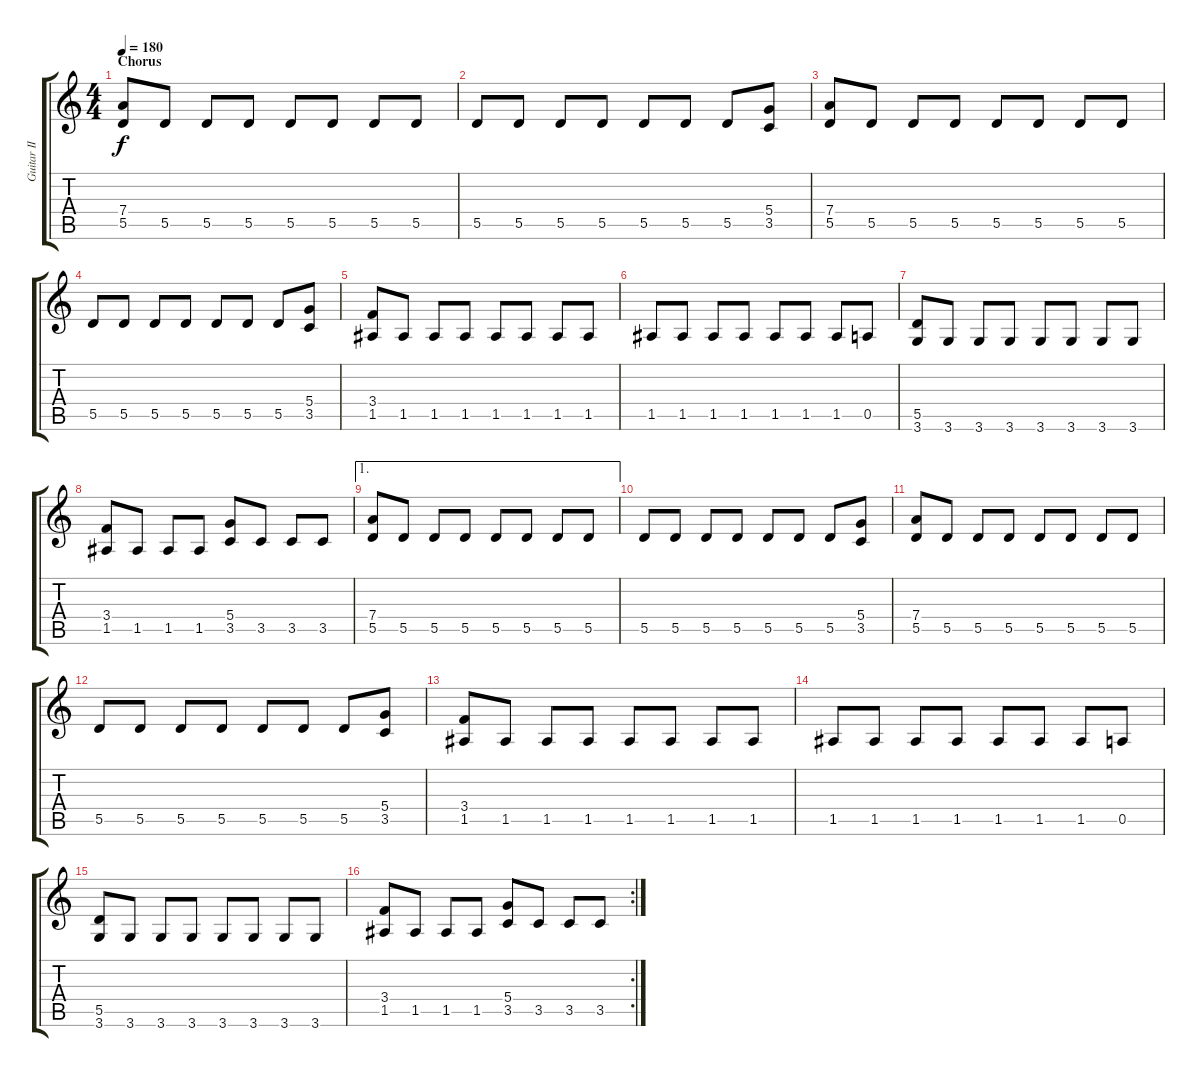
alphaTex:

\track ("Guitar II" "Guitar II") {instrument overdrivenguitar}
\staff {score tabs}
\tuning (E4 B3 G3 D3 A2 E2) {hide}
\ts (4 4)
\section ("" "Chorus")
\tempo 180
\clef g2
\ks c
(7.4 5.5).8{dy f} 5.5.8 5.5.8 5.5.8 5.5.8 5.5.8 5.5.8 5.5.8 |
5.5.8 5.5.8 5.5.8 5.5.8 5.5.8 5.5.8 5.5.8 (5.4 3.5).8 |
(7.4 5.5).8 5.5.8 5.5.8 5.5.8 5.5.8 5.5.8 5.5.8 5.5.8 |
5.5.8 5.5.8 5.5.8 5.5.8 5.5.8 5.5.8 5.5.8 (5.4 3.5).8 |
(3.4 1.5).8 1.5.8 1.5.8 1.5.8 1.5.8 1.5.8 1.5.8 1.5.8 |
1.5.8 1.5.8 1.5.8 1.5.8 1.5.8 1.5.8 1.5.8 0.5.8 |
(5.5 3.6).8 3.6.8 3.6.8 3.6.8 3.6.8 3.6.8 3.6.8 3.6.8 |
(3.4 1.5).8 1.5.8 1.5.8 1.5.8 (5.4 3.5).8 3.5.8 3.5.8 3.5.8 |
\ae 1
(7.4 5.5).8 5.5.8 5.5.8 5.5.8 5.5.8 5.5.8 5.5.8 5.5.8 |
5.5.8 5.5.8 5.5.8 5.5.8 5.5.8 5.5.8 5.5.8 (5.4 3.5).8 |
(7.4 5.5).8 5.5.8 5.5.8 5.5.8 5.5.8 5.5.8 5.5.8 5.5.8 |
5.5.8 5.5.8 5.5.8 5.5.8 5.5.8 5.5.8 5.5.8 (5.4 3.5).8 |
(3.4 1.5).8 1.5.8 1.5.8 1.5.8 1.5.8 1.5.8 1.5.8 1.5.8 |
1.5.8 1.5.8 1.5.8 1.5.8 1.5.8 1.5.8 1.5.8 0.5.8 |
(5.5 3.6).8 3.6.8 3.6.8 3.6.8 3.6.8 3.6.8 3.6.8 3.6.8 |
\rc 2
(3.4 1.5).8 1.5.8 1.5.8 1.5.8 (5.4 3.5).8 3.5.8 3.5.8 3.5.8
